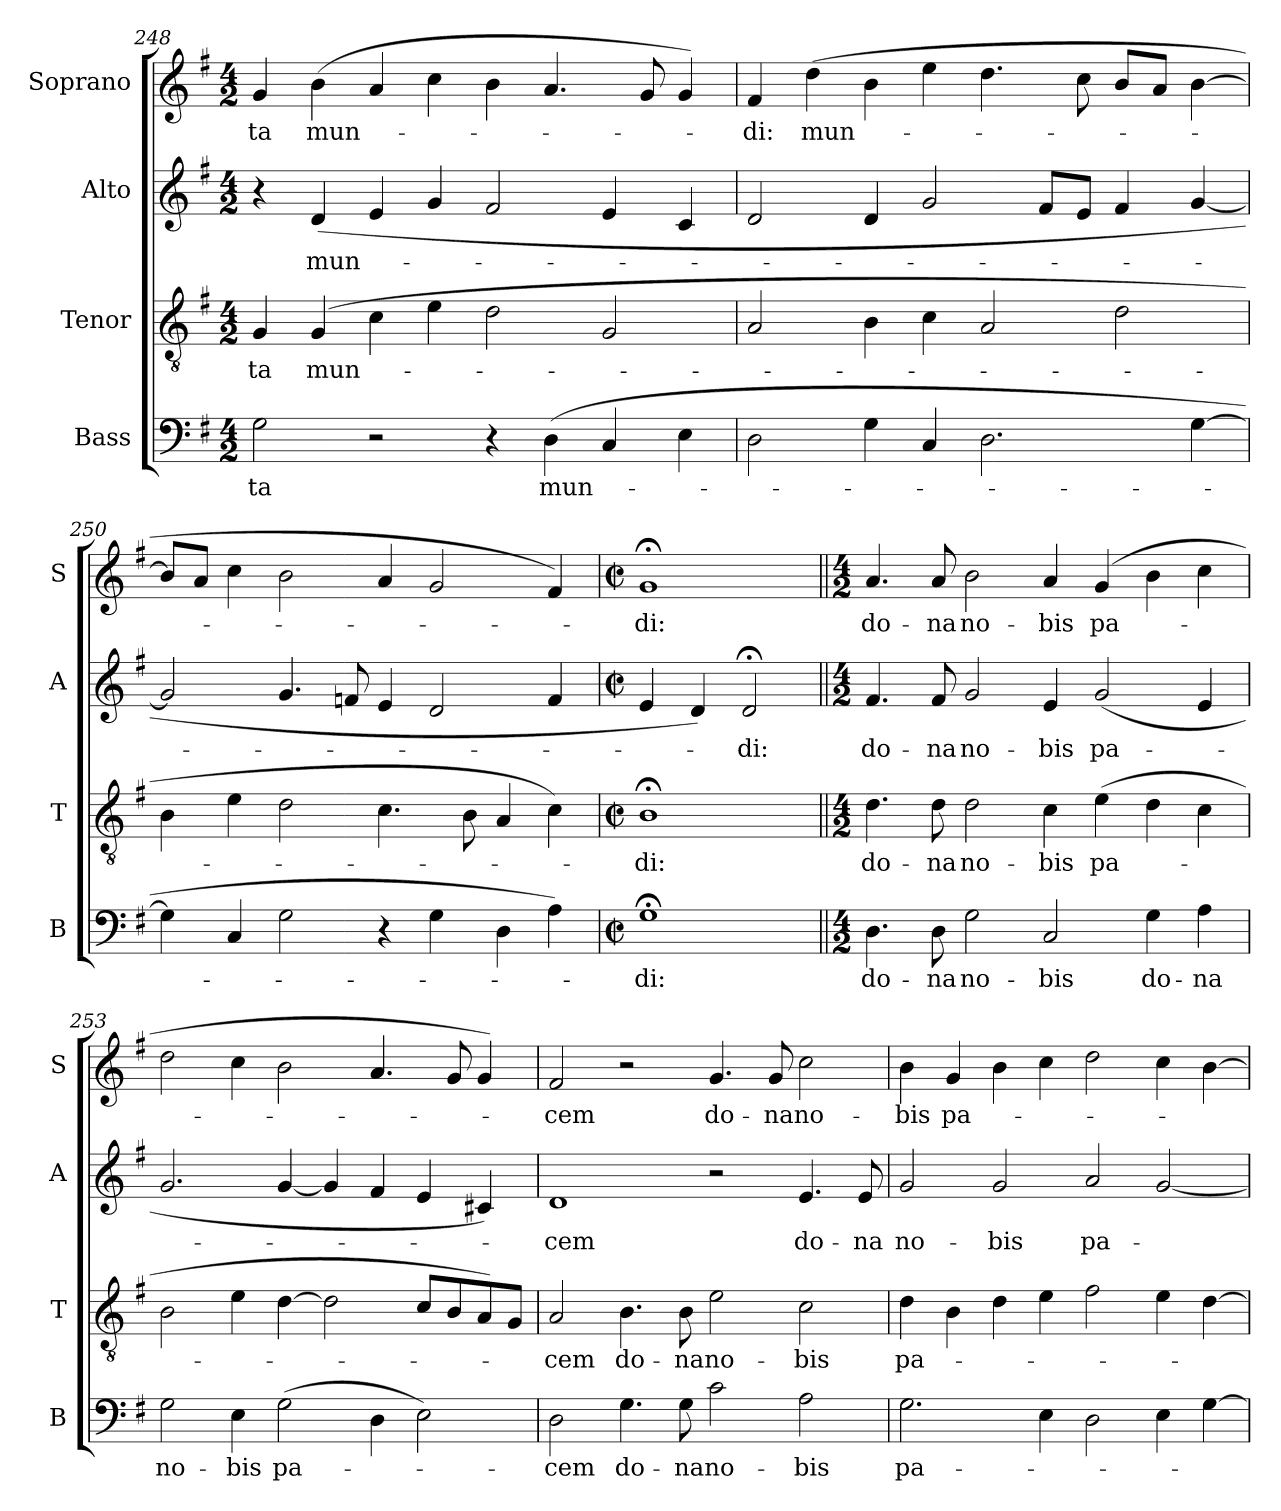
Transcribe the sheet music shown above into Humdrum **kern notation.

**kern	**text	**kern	**text	**kern	**text	**kern	**text
*part4	*part4	*part3	*part3	*part2	*part2	*part1	*part1
*staff4	*staff4	*staff3	*staff3	*staff2	*staff2	*staff1	*staff1
*I"Bass	*	*I"Tenor	*	*I"Alto	*	*I"Soprano	*
*I'B	*	*I'T	*	*I'A	*	*I'S	*
*clefF4	*	*clefGv2	*	*clefG2	*	*clefG2	*
*k[f#]	*	*k[f#]	*	*k[f#]	*	*k[f#]	*
*G:	*	*G:	*	*G:	*	*G:	*
*M4/2	*	*M4/2	*	*M4/2	*	*M4/2	*
=248	=248	=248	=248	=248	=248	=248	=248
!	!LO:LY:b	!	!LO:LY:b	!	!	!	!LO:LY:b
2G\	-ta	4G/	-ta	4r	.	4g/	-ta
!	!	!	!LO:LY:b	!	!LO:LY:b	!	!LO:LY:b
.	.	(>4G/	mun-	(>4d/	mun-	(>4b\	mun-
2r	.	4c\	.	4e/	.	4a/	.
.	.	4e\	.	4g/	.	4cc\	.
4r	.	2d\	.	2f#/	.	4b\	.
!	!LO:LY:b	!	!	!	!	!	!
(>4D\	mun-	.	.	.	.	4.a/	.
4C/	.	2G/	.	4e/	.	.	.
.	.	.	.	.	.	8g/	.
4E\	.	.	.	4c/	.	4g/)	.
=249	=249	=249	=249	=249	=249	=249	=249
!	!	!	!	!	!	!	!LO:LY:b
2D\	.	2A/	.	2d/	.	4f#/	-di:
!	!	!	!	!	!	!	!LO:LY:b
.	.	.	.	.	.	(>4dd\	mun-
4G\	.	4B\	.	4d/	.	4b\	.
4C/	.	4c\	.	2g/	.	4ee\	.
2.D\	.	2A/	.	.	.	4.dd\	.
.	.	.	.	8f#/L	.	.	.
.	.	.	.	8e/J	.	8cc\	.
.	.	2d\	.	4f#/	.	8b/L	.
.	.	.	.	.	.	8a/J	.
[4G\	.	.	.	[4g/	.	[4b\	.
!!LO:LB:g=z
=250	=250	=250	=250	=250	=250	=250	=250
4G\]	.	4B\	.	2g/]	.	8b/L]	.
.	.	.	.	.	.	8a/J	.
4C/	.	4e\	.	.	.	4cc\	.
2G\	.	2d\	.	4.g/	.	2b\	.
.	.	.	.	8fn/	.	.	.
4r	.	4.c\	.	4e/	.	4a/	.
4G\	.	.	.	2d/	.	2g/	.
.	.	8B\	.	.	.	.	.
4D\	.	4A/	.	.	.	.	.
4A\)	.	4c\)	.	4f/	.	4f#/)	.
=251	=251	=251	=251	=251	=251	=251	=251
*M2/2	*	*M2/2	*	*M2/2	*	*M2/2	*
*met(c|)	*	*met(c|)	*	*met(c|)	*	*met(c|)	*
!	!LO:LY:b	!	!LO:LY:b	!	!	!	!LO:LY:b
1G;<	-di:	1B;<	-di:	4e/	.	1g;<	-di:
.	.	.	.	4d/)	.	.	.
!	!	!	!	!	!LO:LY:b	!	!
.	.	.	.	2d;</	-di:	.	.
=252||	=252||	=252||	=252||	=252||	=252||	=252||	=252||
*M4/2	*	*M4/2	*	*M4/2	*	*M4/2	*
!	!LO:LY:b	!	!LO:LY:b	!	!LO:LY:b	!	!LO:LY:b
4.D\	do-	4.d\	do-	4.f#/	do-	4.a/	do-
!	!LO:LY:b	!	!LO:LY:b	!	!LO:LY:b	!	!LO:LY:b
8D\	-na	8d\	-na	8f#/	-na	8a/	-na
!	!LO:LY:b	!	!LO:LY:b	!	!LO:LY:b	!	!LO:LY:b
2G\	no-	2d\	no-	2g/	no-	2b\	no-
!	!LO:LY:b	!	!LO:LY:b	!	!LO:LY:b	!	!LO:LY:b
2C/	-bis	4c\	-bis	4e/	-bis	4a/	-bis
!	!	!	!LO:LY:b	!	!LO:LY:b	!	!LO:LY:b
.	.	(>4e\	pa-	(>2g/	pa-	(>4g/	pa-
!	!LO:LY:b	!	!	!	!	!	!
4G\	do-	4d\	.	.	.	4b\	.
!	!LO:LY:b	!	!	!	!	!	!
4A\	-na	4c\	.	4e/	.	4cc\	.
=253	=253	=253	=253	=253	=253	=253	=253
!	!LO:LY:b	!	!	!	!	!	!
2G\	no-	2B\	.	2.g/	.	2dd\	.
!	!LO:LY:b	!	!	!	!	!	!
4E\	-bis	4e\	.	.	.	4cc\	.
!	!LO:LY:b	!	!	!	!	!	!
(>2G\	pa-	[4d\	.	[4g/	.	2b\	.
.	.	2d\]	.	4g/]	.	.	.
4D\	.	.	.	4f#/	.	4.a/	.
2E\)	.	8c/L	.	4e/	.	.	.
.	.	8B/	.	.	.	8g/	.
.	.	8A/)	.	4c#X/)	.	4g/)	.
.	.	8G/J	.	.	.	.	.
!!LO:PB:g=z
=254	=254	=254	=254	=254	=254	=254	=254
!	!LO:LY:b	!	!LO:LY:b	!	!LO:LY:b	!	!LO:LY:b
2D\	-cem	2A/	-cem	1d	-cem	2f#/	-cem
!	!LO:LY:b	!	!LO:LY:b	!	!	!	!
4.G\	do-	4.B\	do-	.	.	2r	.
!	!LO:LY:b	!	!LO:LY:b	!	!	!	!
8G\	-na	8B\	-na	.	.	.	.
!	!LO:LY:b	!	!LO:LY:b	!	!	!	!LO:LY:b
2c\	no-	2e\	no-	2r	.	4.g/	do-
!	!	!	!	!	!	!	!LO:LY:b
.	.	.	.	.	.	8g/	-na
!	!LO:LY:b	!	!LO:LY:b	!	!LO:LY:b	!	!LO:LY:b
2A\	-bis	2c\	-bis	4.e/	do-	2cc\	no-
!	!	!	!	!	!LO:LY:b	!	!
.	.	.	.	8e/	-na	.	.
=255	=255	=255	=255	=255	=255	=255	=255
!	!LO:LY:b	!	!LO:LY:b	!	!LO:LY:b	!	!LO:LY:b
2.G\	pa-	4d\	pa-	2g/	no-	4b\	-bis
!	!	!	!	!	!	!	!LO:LY:b
.	.	4B\	.	.	.	4g/	pa-
!	!	!	!	!	!LO:LY:b	!	!
.	.	4d\	.	2g/	-bis	4b\	.
4E\	.	4e\	.	.	.	4cc\	.
!	!	!	!	!	!LO:LY:b	!	!
2D\	.	2f#\	.	2a/	pa-	2dd\	.
4E\	.	4e\	.	[2g/	.	4cc\	.
[4G\	.	[4d\	.	.	.	[4b\	.
=	=	=	=	=	=	=	=
*-	*-	*-	*-	*-	*-	*-	*-
